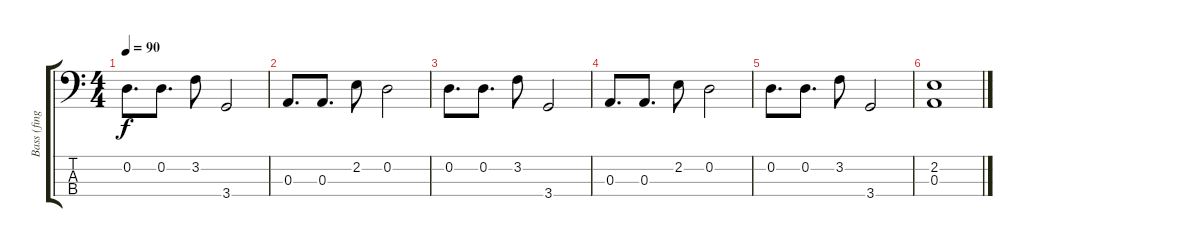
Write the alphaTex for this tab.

\track ("Bass (finger)" "Bass (fing") {instrument electricbassfinger}
\staff {score tabs}
\tuning (G2 D2 A1 E1) {hide}
\ts (4 4)
\tempo 90
\clef f4
\ks c
0.2.8{d dy f} 0.2.8{d} 3.2.8 3.4.2 |
0.3.8{d} 0.3.8{d} 2.2.8 0.2.2 |
0.2.8{d} 0.2.8{d} 3.2.8 3.4.2 |
0.3.8{d} 0.3.8{d} 2.2.8 0.2.2 |
0.2.8{d} 0.2.8{d} 3.2.8 3.4.2 |
(2.2 0.3).1
